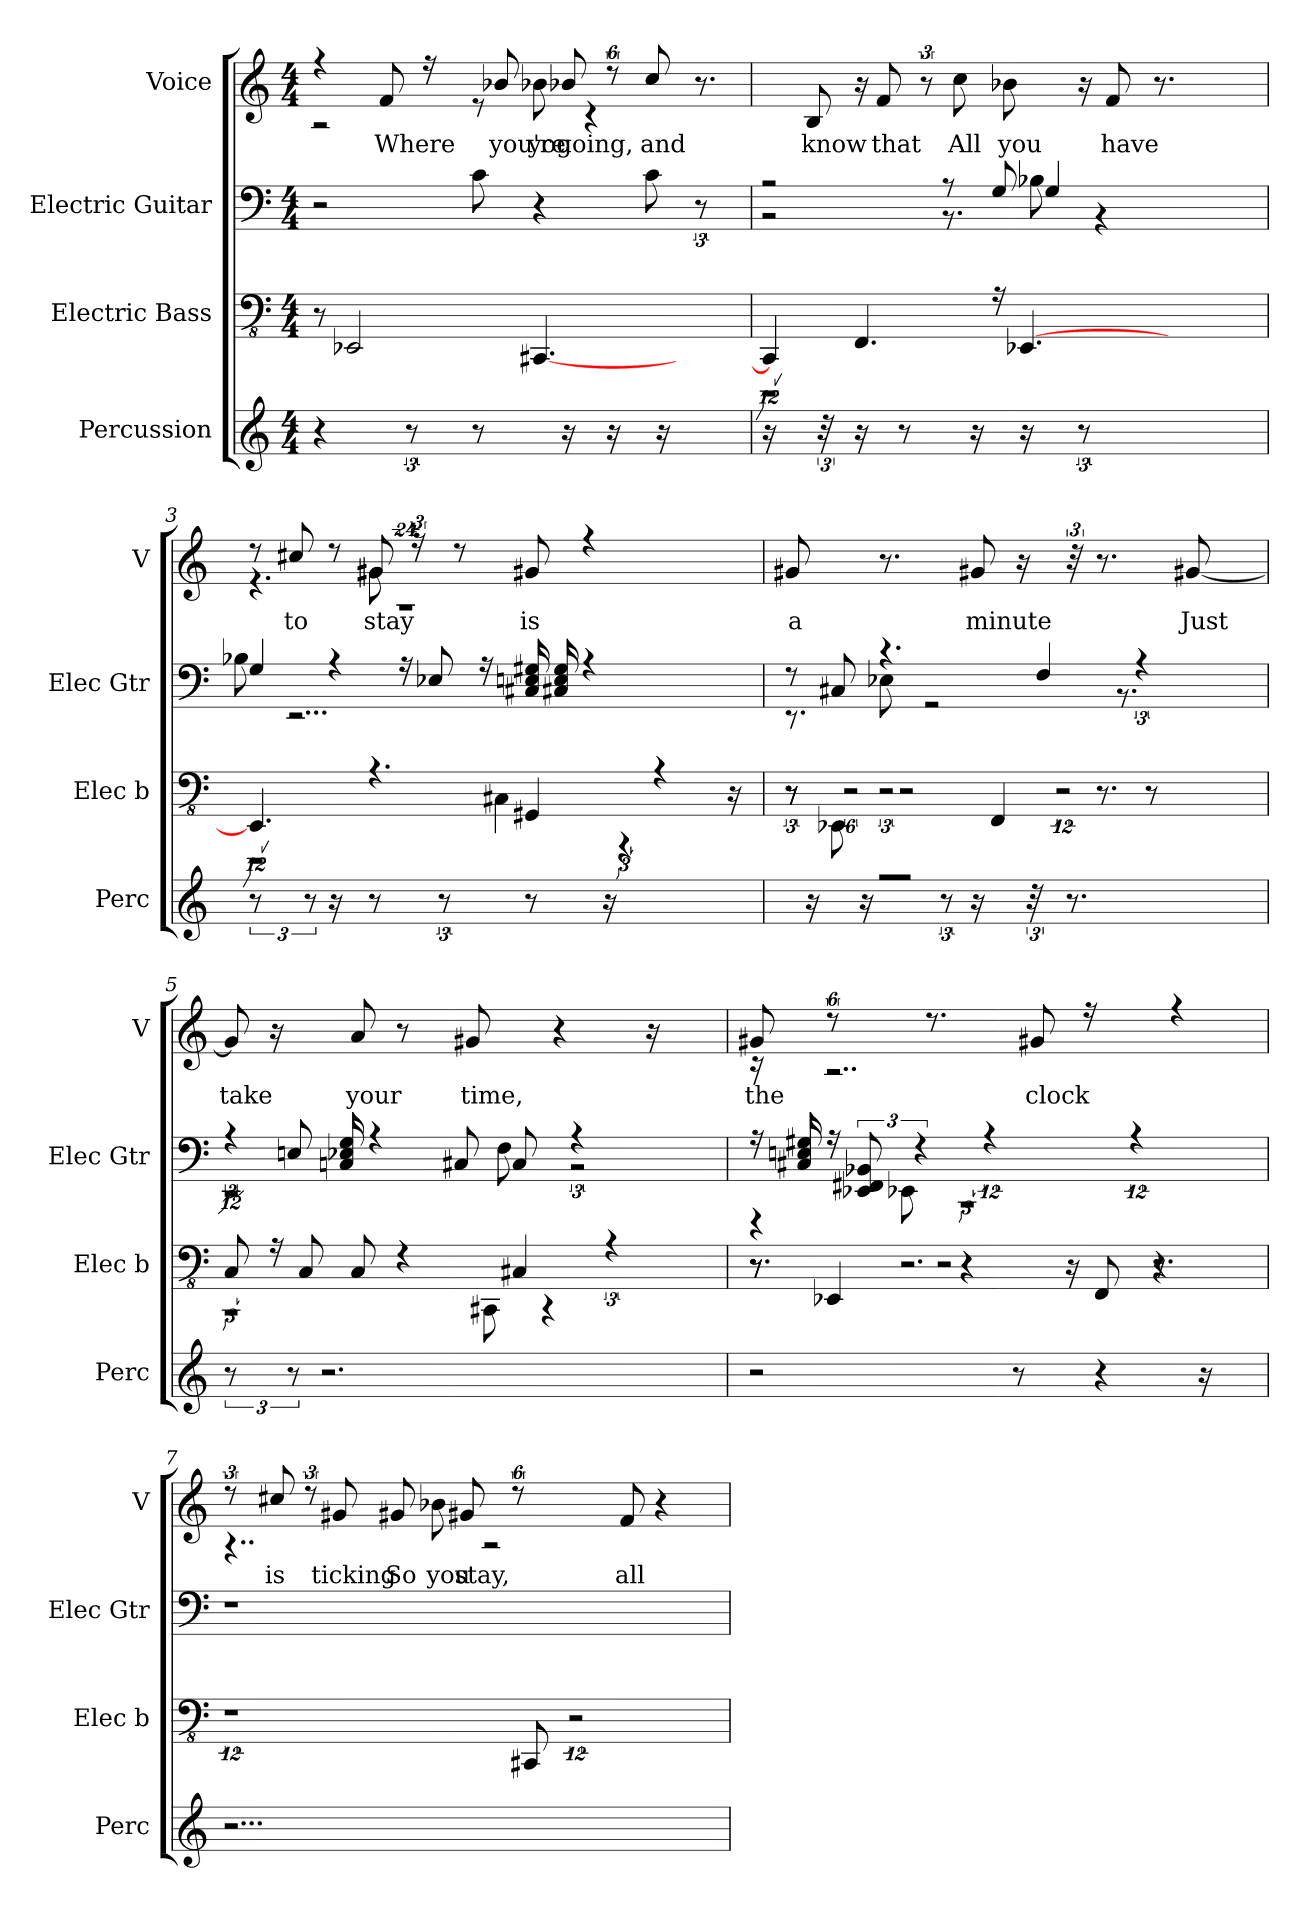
**kern	**kern	**kern	**kern	**text
*part4	*part3	*part2	*part1	*part1
*staff4	*staff3	*staff2	*staff1	*staff1
*I"Percussion	*I"Electric Bass	*I"Electric Guitar	*I"Voice	*
*I'Perc	*I'Elec b	*I'Elec Gtr	*I'V	*
*clefG2	*clefFv4	*clefF4	*clefG2	*
*M4/4	*M4/4	*M4/4	*M4/4	*
*MM101	*MM101	*MM101	*MM101	*
=1	=1	=1	=1	=1
*	*	*	*^	*
4r	8r	2r	4r	2r	.
.	2EEE-X	.	.	.	.
12R	.	.	8f	.	Where
12r	.	.	.	.	.
.	.	.	16r	.	.
12R	.	.	.	.	.
.	.	.	16ryy	.	.
8r	.	8c	16ryy	8r	.
.	.	.	8b-X	.	you're
16R	[4.CCC#X	4r	.	8b-X	you
16r	.	.	8b-X	.	going,
16R	.	.	.	4r	.
16r	.	.	48%5r	.	.
16R	.	24ryy	.	.	.
.	.	8c	8cc	.	and
16r	.	.	.	.	.
48%11ryy	48%11ryy	.	.	48%11ryy	.
.	.	12r	8.r	.	.
.	.	48%5ryy	.	.	.
*	*	*	*v	*v	*
=2	=2	=2	=2	=2
*	*^	*^	*	*
16r	4CCC#]	12%11r	2r	2r	8ryy	.
12R	.	.	.	.	.	.
.	.	.	.	.	8B	know
48r	.	.	.	.	.	.
12R	.	.	.	.	.	.
16r	4.FFF	.	.	.	16r	.
16R	.	.	.	.	8f	that
8r	.	.	.	.	.	.
.	.	.	.	.	12r	.
16R	.	.	8r	8.r	.	.
.	.	.	.	.	8cc	All
16r	.	.	.	.	.	.
16R	16r	.	8G	.	.	.
.	.	.	.	.	8b-X	you
16r	[4.EEE-X	.	.	16ryy	.	.
12R	.	.	4G	8B-X	.	.
.	.	.	.	.	16ryy	.
12r	.	.	.	.	16r	.
.	.	.	.	4r	.	.
.	.	.	.	.	8f	have
12R	.	12ryy	.	.	.	.
24%5ryy	.	48%7ryy	12ryy	.	.	.
.	.	.	.	.	8.r	.
.	48%7ryy	.	.	.	.	.
.	.	.	8ryy	.	.	.
.	.	.	.	12ryy	.	.
.	.	16ryy	.	.	.	.
=3	=3	=3	=3	=3	=3	=3
*	*	*	*	*	*^	*
12r	4.EEE-]	12%7r	4G	8B-X	8r	4.r	.
12R	.	.	.	.	.	.	.
.	.	.	.	2...r	8cc#X	.	to
12r	.	.	.	.	.	.	.
16r	.	.	4r	.	8r	.	.
16R	.	.	.	.	.	.	.
8r	4.r	.	.	.	8g#X	8g#X	stay
12R	.	.	16r	.	48ryy	24%13r	.
.	.	.	.	.	24r	.	.
.	.	.	8E-X	.	16ryy	.	.
12r	.	24ryy	.	.	.	.	.
.	.	4CC#X	.	.	8r	.	.
12R	.	.	.	.	.	.	.
.	.	.	16r	.	.	.	.
8r	4GGG#X	.	16C#X 16En 16G#X	.	8g#X	.	is
.	.	.	16C#X 16E 16G#	.	.	.	.
16R	.	6r	4r	.	4r	.	.
16r	.	.	.	.	.	.	.
4.ryy	16ryy	.	.	.	.	.	.
.	.	3ryy	.	.	.	4ryy	.
.	4r	.	.	4ryy	.	.	.
.	.	.	4ryy	.	4ryy	.	.
.	.	.	.	.	.	12ryy	.
.	16r	.	.	16ryy	.	.	.
*	*	*	*	*	*v	*v	*
=4	=4	=4	=4	=4	=4	=4
*	*	*^	*	*	*	*
16R	12r	8r	8r	8r	8.r	8g#X	a
16r	.	.	.	.	.	.	.
.	16ryy	.	.	.	.	.	.
16R	.	8EEE-X	8.ryy	8C#X	.	8ryy	.
.	12%5r	.	.	.	.	.	.
16r	.	.	.	.	16ryy	.	.
12RL	.	3r	.	4.r	8E-X	8.r	.
.	.	.	2r	.	.	.	.
12RJ	.	.	.	.	.	.	.
.	.	.	.	.	2r	.	.
12r	.	.	.	.	.	.	.
.	.	.	.	.	.	16ryy	.
16r	.	.	.	.	.	8g#X	minute
12R	4FFF	.	.	.	.	.	.
.	.	8ryy	.	.	.	.	.
.	.	.	.	24ryy	.	16r	.
48r	.	.	.	.	.	.	.
16R	.	.	.	4F	.	.	.
.	.	.	.	.	.	24ryy	.
.	.	24%7r	.	.	.	.	.
8.r	.	.	.	.	.	48r	.
.	.	.	.	.	.	16ryy	.
.	8ryy	.	8.r	.	.	8.r	.
.	.	.	.	.	8.r	.	.
12R	.	.	.	6r	.	.	.
.	8r	.	.	.	.	.	.
8.ryy	.	8ryy	8ryy	.	.	16ryy	.
.	8ryy	.	.	.	48%5ryy	[8g#X	Just
.	.	.	.	48%5ryy	.	.	.
.	.	16ryy	16ryy	.	.	.	.
.	.	.	.	.	48ryy	.	.
*	*	*v	*v	*	*	*	*
=5	=5	=5	=5	=5	=5	=5
12r	8CC	3%2r	6r	12%7r	8g#]	take
12R	.	.	.	.	.	.
.	16r	.	.	.	16r	.
12r	.	.	8En	.	.	.
.	8CC	.	.	.	8ryy	.
2.r	.	.	.	.	.	.
.	.	.	16Cn 16E-X 16G	.	.	.
.	8CC	.	.	.	8a	your
.	.	.	4r	.	.	.
.	4r	.	.	.	8r	.
.	.	.	.	.	16ryy	.
.	.	.	.	24ryy	.	.
.	.	.	8C#X	.	.	.
.	.	.	.	8F	8g#X	time,
.	.	8CCC#X	.	.	.	.
.	24ryy	.	.	.	.	.
.	4CC#X	.	8C#	.	.	.
.	.	.	.	3r	16ryy	.
.	.	4r	.	.	.	.
.	.	.	.	.	4r	.
.	.	.	4r	.	.	.
.	6r	.	.	.	.	.
48%7ryy	.	.	.	.	.	.
.	.	48%5ryy	.	.	.	.
.	.	.	.	.	16r	.
.	.	.	.	24ryy	.	.
.	.	.	24ryy	.	.	.
.	.	.	.	48ryy	48ryy	.
=6	=6	=6	=6	=6	=6	=6
*	*	*^	*	*	*	*
*	*	*	*	*	*	*^	*
2r	8r	8r	8.r	16r	4r	8g#X	16r	the
.	.	.	.	16C#X 16En 16G#X	.	.	16ryy	.
.	4EEE-X	8ryy	.	16r	.	48%5r	2..r	.
.	.	.	8ryy	12EE-X 12FF#X 12BB-X	.	.	.	.
.	.	.	.	.	.	16ryy	.	.
.	.	2.r	.	.	8EE-X	.	.	.
.	.	.	.	6r	.	.	.	.
.	.	.	.	.	.	8.r	.	.
.	.	.	2r	.	.	.	.	.
.	4r	.	.	.	3%2r	.	.	.
.	.	.	.	48%7r	.	.	.	.
.	.	.	.	.	.	16ryy	.	.
8r	.	.	.	.	.	.	.	.
.	.	.	.	.	.	8g#X	.	clock
.	.	.	.	8.ryy	.	.	.	.
16R	16r	.	.	.	.	.	.	.
.	.	.	.	.	.	16r	.	.
4r	8FFF	.	.	.	.	.	.	.
.	.	.	.	.	.	16ryy	.	.
.	.	.	.	48%11r	.	.	.	.
.	.	.	.	.	.	16ryy	.	.
.	4r	.	8.r	.	.	.	.	.
.	.	.	.	.	.	4r	.	.
16r	.	.	.	.	.	.	.	.
48%5ryy	.	24ryy	24ryy	16ryy	.	.	48%5ryy	.
.	.	16ryy	16ryy	.	16ryy	.	.	.
.	24ryy	.	.	24ryy	.	.	.	.
*	*v	*v	*v	*	*	*	*	*
*	*	*v	*v	*	*	*
=7	=7	=7	=7	=7	=7
2...r	12%7r	1r	12r	4..r	.
.	.	.	24ryy	.	.
.	.	.	8cc#X	.	is
.	.	.	12r	.	.
.	.	.	8g#X	.	ticking
.	.	.	.	16ryy	.
.	.	.	8g#X	.	So
.	.	.	.	8b-X	you
.	24ryy	.	8g#X	.	stay,
.	8CCC#X	.	.	2r	.
.	.	.	48%5r	.	.
.	24%7r	.	.	.	.
.	.	.	8.ryy	.	.
16R	.	.	.	.	.
4.ryy	.	4.ryy	8f	.	all
.	3ryy	.	.	.	.
.	.	.	4r	4ryy	.
*	*	*	*v	*v	*
=	=	=	=	=
*-	*-	*-	*-	*-
